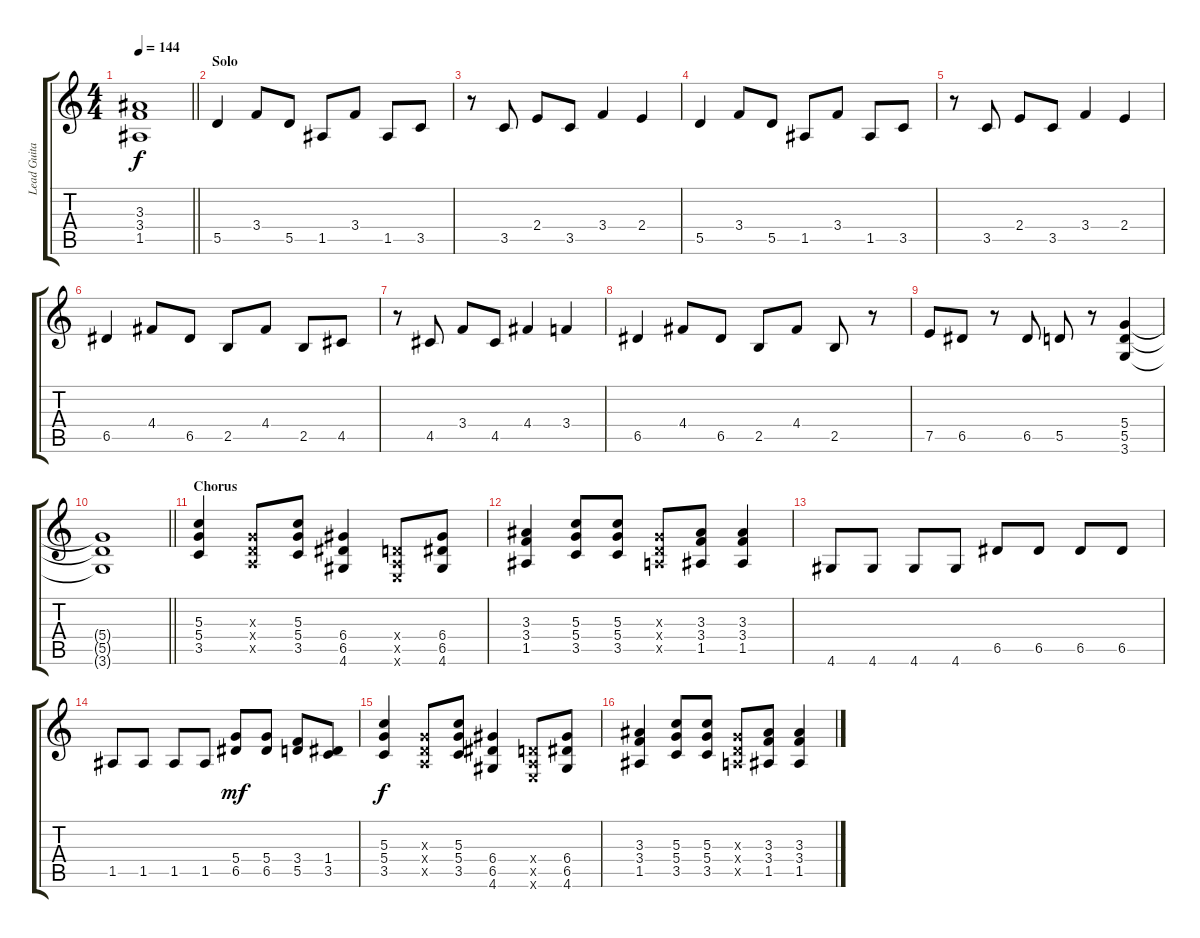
\track ("Lead Guitar" "Lead Guita") {instrument distortionguitar}
\staff {score tabs}
\tuning (E4 B3 G3 D3 A2 E2) {hide}
\ts (4 4)
\tempo 144
\clef g2
\barLineRight lightlight
\ks c
(3.3{t} 3.4{t} 1.5{t}).1{dy f} |
\section ("" "Solo")
5.5.4 3.4.8 5.5.8 1.5.8 3.4.8 1.5.8 3.5.8 |
r.8 3.5.8 2.4.8 3.5.8 3.4.4 2.4.4 |
5.5.4 3.4.8 5.5.8 1.5.8 3.4.8 1.5.8 3.5.8 |
r.8 3.5.8 2.4.8 3.5.8 3.4.4 2.4.4 |
6.5.4 4.4.8 6.5.8 2.5.8 4.4.8 2.5.8 4.5.8 |
r.8 4.5.8 3.4.8 4.5.8 4.4.4 3.4.4 |
6.5.4 4.4.8 6.5.8 2.5.8 4.4.8 2.5.8 r.8 |
7.5.8 6.5.8 r.8 6.5.8 5.5.8 r.8 (5.4 5.5 3.6).4 |
\barLineRight lightlight
(5.4{t} 5.5{t} 3.6{t}).1 |
\section ("" "Chorus")
(5.3 5.4 3.5).4 (0.3{x} 0.4{x} 0.5{x}).8 (5.3 5.4 3.5).8 (6.4 6.5 4.6).4 (0.4{x} 0.5{x} 0.6{x}).8 (6.4 6.5 4.6).8 |
(3.3 3.4 1.5).4 (5.3 5.4 3.5).8 (5.3 5.4 3.5).8 (0.3{x} 0.4{x} 0.5{x}).8 (3.3 3.4 1.5).8 (3.3 3.4 1.5).4 |
4.6.8 4.6.8 4.6.8 4.6.8 6.5.8 6.5.8 6.5.8 6.5.8 |
1.5.8 1.5.8 1.5.8 1.5.8 (5.4 6.5).8{dy mf} (5.4 6.5).8 (3.4 5.5).8 (1.4 3.5).8 |
(5.3 5.4 3.5).4{dy f} (0.3{x} 0.4{x} 0.5{x}).8 (5.3 5.4 3.5).8 (6.4 6.5 4.6).4 (0.4{x} 0.5{x} 0.6{x}).8 (6.4 6.5 4.6).8 |
(3.3 3.4 1.5).4 (5.3 5.4 3.5).8 (5.3 5.4 3.5).8 (0.3{x} 0.4{x} 0.5{x}).8 (3.3 3.4 1.5).8 (3.3 3.4 1.5).4
